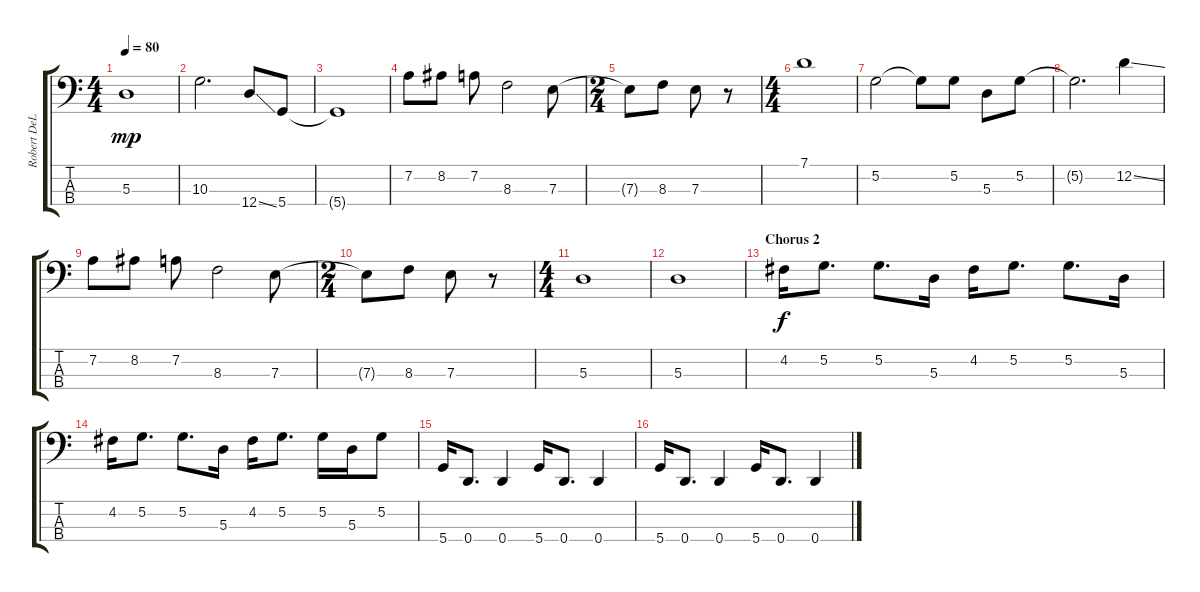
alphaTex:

\track ("Robert DeLeo - Bass" "Robert DeL") {instrument electricbassfinger}
\staff {score tabs}
\tuning (G2 D2 A1 D1) {hide}
\ts (4 4)
\tempo 80
\clef f4
\ks c
5.3.1{dy mp} |
10.3.2{d} 12.4{ss}.8 5.4.8 |
5.4{t}.1 |
7.2.8 8.2.8 7.2.8 8.3.2 7.3.8 |
\ts (2 4)
7.3{t}.8 8.3.8 7.3.8 r.8 |
\ts (4 4)
7.1.1 |
5.2.2 5.2{t}.8 5.2.8 5.3.8 5.2.8 |
5.2{t}.2{d} 12.2{ss}.4 |
7.2.8 8.2.8 7.2.8 8.3.2 7.3.8 |
\ts (2 4)
7.3{t}.8 8.3.8 7.3.8 r.8 |
\ts (4 4)
5.3.1 |
5.3.1 |
\section ("" "Chorus 2")
4.2.16{dy f} 5.2.8{d} 5.2.8{d} 5.3.16 4.2.16 5.2.8{d} 5.2.8{d} 5.3.16 |
4.2.16 5.2.8{d} 5.2.8{d} 5.3.16 4.2.16 5.2.8{d} 5.2.16 5.3.16 5.2.8 |
5.4.16 0.4.8{d} 0.4.4 5.4.16 0.4.8{d} 0.4.4 |
5.4.16 0.4.8{d} 0.4.4 5.4.16 0.4.8{d} 0.4.4
